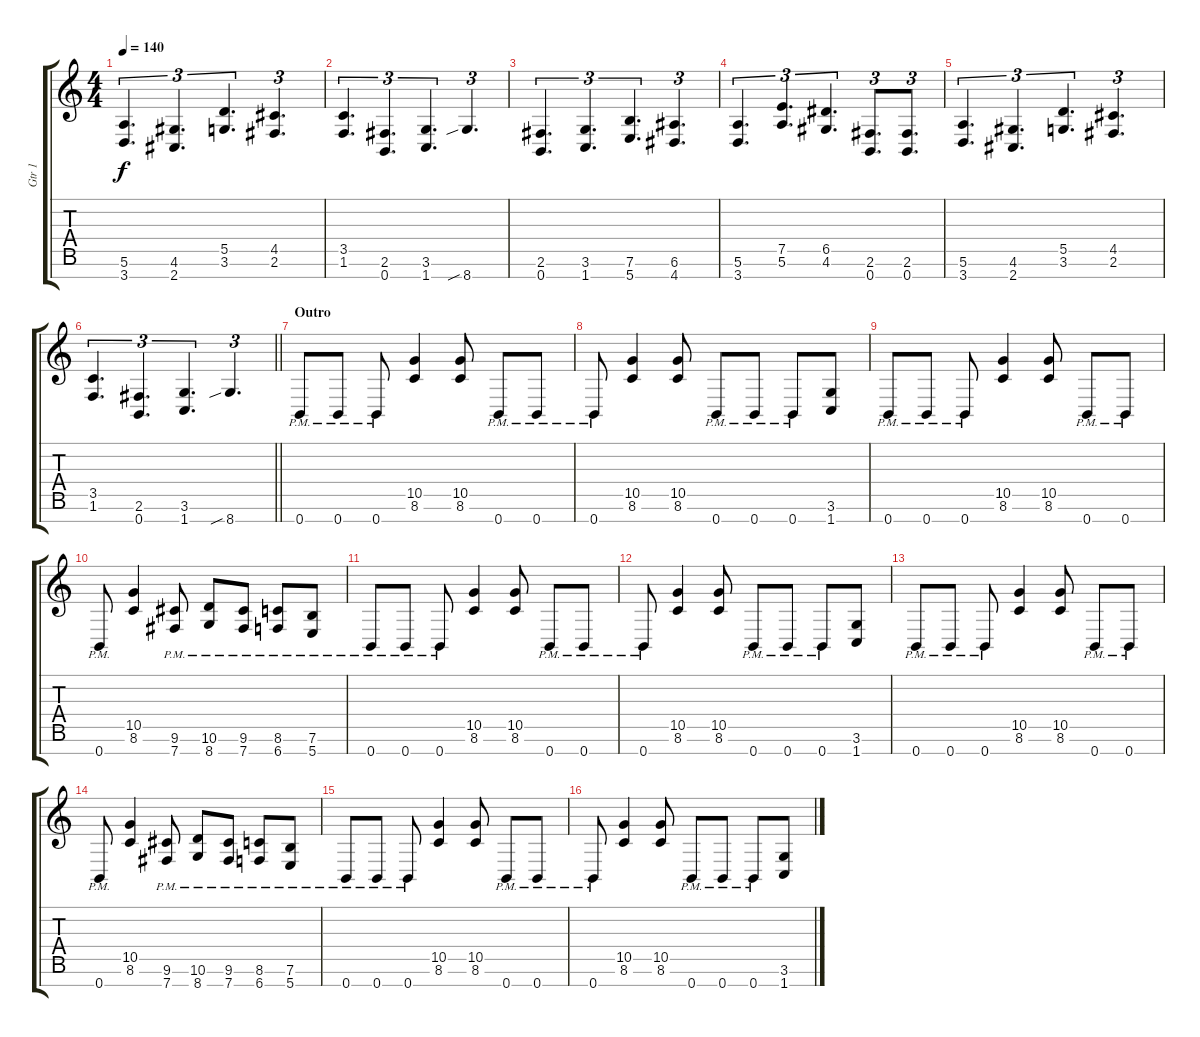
\track ("Gtr 1" "Gtr 1") {instrument overdrivenguitar}
\staff {score tabs}
\tuning (E4 B3 G3 D3 A2 E2 B1) {hide}
\ts (4 4)
\tempo 140
\clef g2
\ks c
(5.6 3.7).4{d tu (3 2) dy f} (4.6 2.7).4{d tu (3 2)} (5.5 3.6).4{d tu (3 2)} (4.5 2.6).4{d tu (3 2)} |
(3.5 1.6).4{d tu (3 2)} (2.6 0.7).4{d tu (3 2)} (3.6 1.7).4{d tu (3 2)} 8.7{sib}.4{d tu (3 2)} |
(2.6 0.7).4{d tu (3 2)} (3.6 1.7).4{d tu (3 2)} (7.6 5.7).4{d tu (3 2)} (6.6 4.7).4{d tu (3 2)} |
(5.6 3.7).4{d tu (3 2)} (7.5 5.6).4{d tu (3 2)} (6.5 4.6).4{d tu (3 2)} (2.6 0.7).8{d tu (3 2)} (2.6 0.7).8{d tu (3 2)} |
(5.6 3.7).4{d tu (3 2)} (4.6 2.7).4{d tu (3 2)} (5.5 3.6).4{d tu (3 2)} (4.5 2.6).4{d tu (3 2)} |
\barLineRight lightlight
(3.5 1.6).4{d tu (3 2)} (2.6 0.7).4{d tu (3 2)} (3.6 1.7).4{d tu (3 2)} 8.7{sib}.4{d tu (3 2)} |
\section ("" "Outro")
0.7{pm}.8 0.7{pm}.8 0.7{pm}.8 (10.5 8.6).4 (10.5 8.6).8 0.7{pm}.8 0.7{pm}.8 |
0.7{pm}.8 (10.5 8.6).4 (10.5 8.6).8 0.7{pm}.8 0.7{pm}.8 0.7{pm}.8 (3.6 1.7).8 |
0.7{pm}.8 0.7{pm}.8 0.7{pm}.8 (10.5 8.6).4 (10.5 8.6).8 0.7{pm}.8 0.7{pm}.8 |
0.7{pm}.8 (10.5 8.6).4 (9.6{pm} 7.7{pm}).8 (10.6{pm} 8.7{pm}).8 (9.6{pm} 7.7{pm}).8 (8.6{pm} 6.7{pm}).8 (7.6{pm} 5.7{pm}).8 |
0.7{pm}.8 0.7{pm}.8 0.7{pm}.8 (10.5 8.6).4 (10.5 8.6).8 0.7{pm}.8 0.7{pm}.8 |
0.7{pm}.8 (10.5 8.6).4 (10.5 8.6).8 0.7{pm}.8 0.7{pm}.8 0.7{pm}.8 (3.6 1.7).8 |
0.7{pm}.8 0.7{pm}.8 0.7{pm}.8 (10.5 8.6).4 (10.5 8.6).8 0.7{pm}.8 0.7{pm}.8 |
0.7{pm}.8 (10.5 8.6).4 (9.6{pm} 7.7{pm}).8 (10.6{pm} 8.7{pm}).8 (9.6{pm} 7.7{pm}).8 (8.6{pm} 6.7{pm}).8 (7.6{pm} 5.7{pm}).8 |
0.7{pm}.8 0.7{pm}.8 0.7{pm}.8 (10.5 8.6).4 (10.5 8.6).8 0.7{pm}.8 0.7{pm}.8 |
0.7{pm}.8 (10.5 8.6).4 (10.5 8.6).8 0.7{pm}.8 0.7{pm}.8 0.7{pm}.8 (3.6 1.7).8
